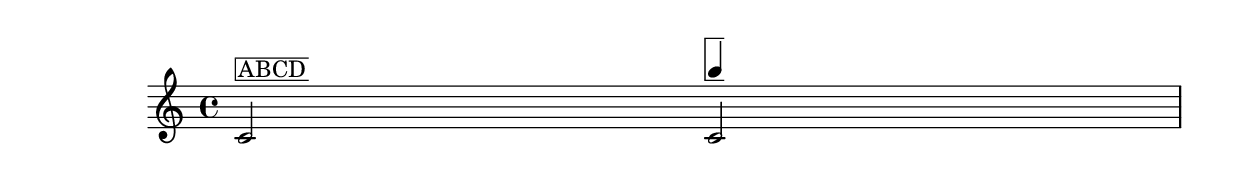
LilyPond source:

%% Do not edit this file; it is automatically
%% generated from LSR http://lsr.dsi.unimi.it
%% This file is in the public domain.
\version "2.13.10"

\header {
  lsrtags = "rhythms, text"

  texidoc = "
This example shows how to add a markup command to get a three sided box
around some text (or other markup).

"
  doctitle = "Three-sided box"
} % begin verbatim

% New command to add a three sided box, with sides north, west and south
% Based on the box-stencil command defined in scm/stencil.scm
% Note that ";" is used to comment a line in Scheme
#(define-public (NWS-box-stencil stencil thickness padding)
  "Add a box around STENCIL, producing a new stencil."
  (let* ((x-ext (interval-widen (ly:stencil-extent stencil 0) padding))
         (y-ext (interval-widen (ly:stencil-extent stencil 1) padding))
         (y-rule (make-filled-box-stencil (cons 0 thickness) y-ext))
         (x-rule (make-filled-box-stencil
                  (interval-widen x-ext thickness) (cons 0 thickness))))
;    (set! stencil (ly:stencil-combine-at-edge stencil X 1 y-rule padding))
    (set! stencil (ly:stencil-combine-at-edge stencil X -1 y-rule padding))
    (set! stencil (ly:stencil-combine-at-edge stencil Y 1 x-rule 0.0))
    (set! stencil (ly:stencil-combine-at-edge stencil Y -1 x-rule 0.0))
    stencil))

% The corresponding markup command, based on the \box command defined
% in scm/define-markup-commands.scm
#(define-markup-command (NWS-box layout props arg) (markup?)
  "Draw a box round @var{arg}.  Looks at @code{thickness},
@code{box-padding} and @code{font-size} properties to determine line
thickness and padding around the markup."
  (let* ((th (chain-assoc-get 'thickness props  0.1))
         (size (chain-assoc-get 'font-size props 0))
         (pad (* (magstep size)
                 (chain-assoc-get 'box-padding props 0.2)))
         (m (interpret-markup layout props arg)))
    (NWS-box-stencil m th pad)))

% Test it:

\layout { ragged-right = ##f }
\relative c' {
  c2^\markup { \NWS-box ABCD }
  c2^\markup { \NWS-box \note #"4" #1.0 }
}

